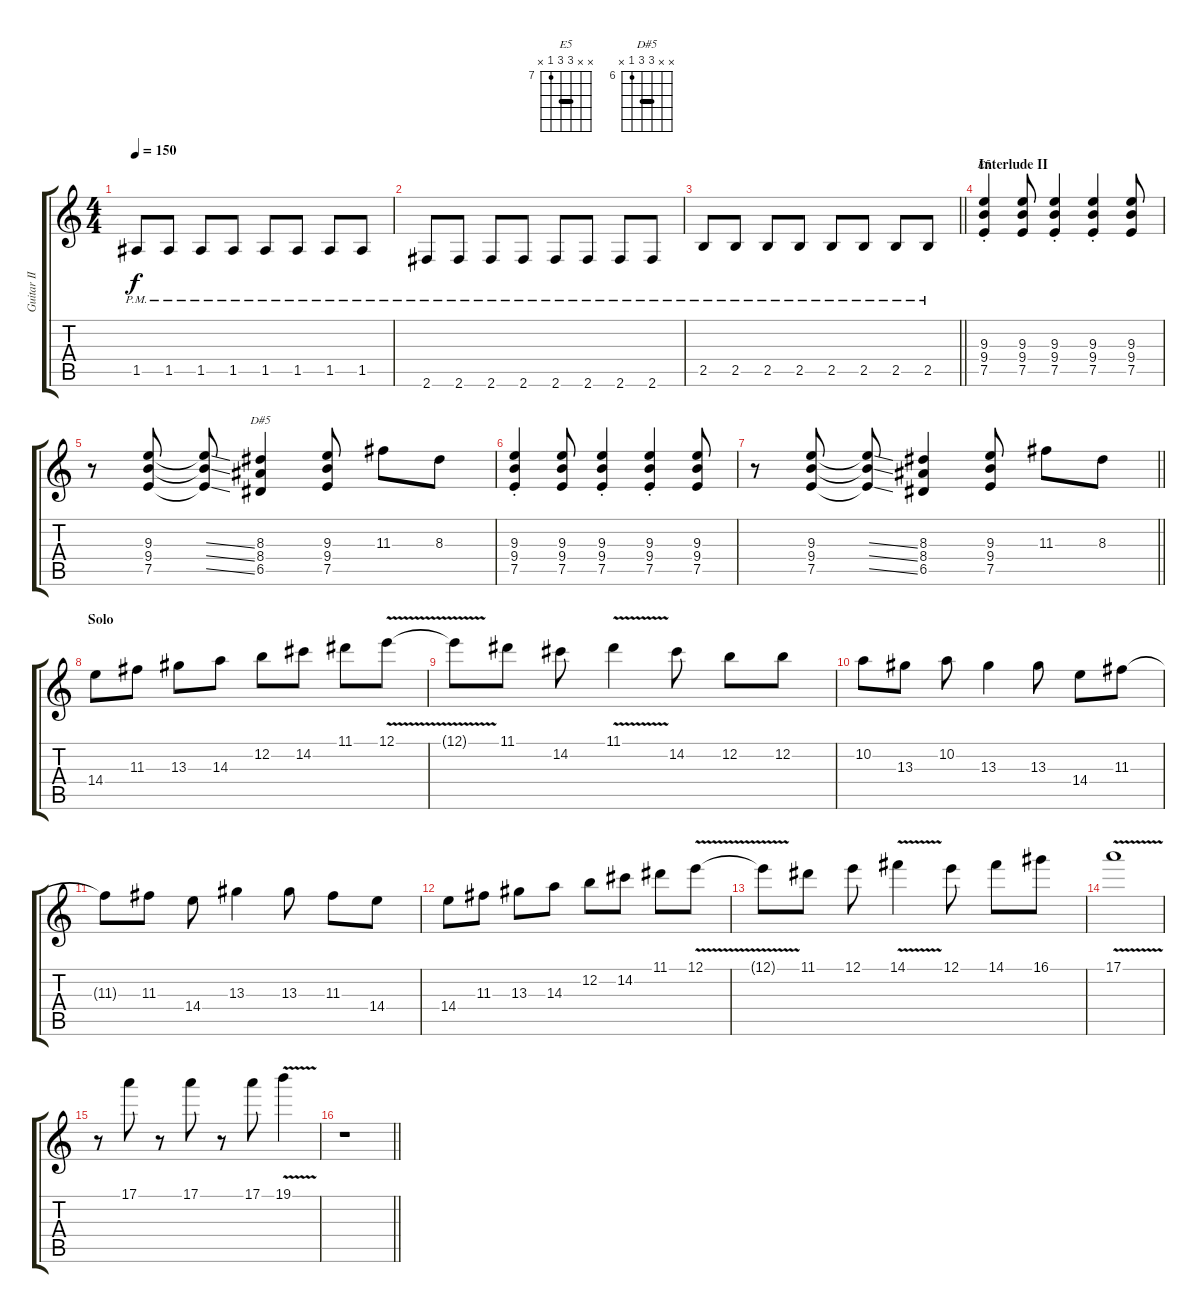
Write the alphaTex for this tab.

\track ("Guitar II" "Guitar II") {instrument distortionguitar}
\staff {score tabs}
\tuning (E4 B3 G3 D3 A2 E2) {hide}
\chord ("E5" x x 9 9 7 x) {firstfret 7 barre 9}
\chord ("D#5" x x 8 8 6 x) {firstfret 6 barre 8}
\ts (4 4)
\tempo 150
\clef g2
\ks c
1.5{pm}.8{dy f} 1.5{pm}.8 1.5{pm}.8 1.5{pm}.8 1.5{pm}.8 1.5{pm}.8 1.5{pm}.8 1.5{pm}.8 |
2.6{pm}.8 2.6{pm}.8 2.6{pm}.8 2.6{pm}.8 2.6{pm}.8 2.6{pm}.8 2.6{pm}.8 2.6{pm}.8 |
\barLineRight lightlight
2.5{pm}.8 2.5{pm}.8 2.5{pm}.8 2.5{pm}.8 2.5{pm}.8 2.5{pm}.8 2.5{pm}.8 2.5{pm}.8 |
\section ("" "Interlude II")
(9.3{st} 9.4{st} 7.5{st}).4{ch "E5" balance 8} (9.3 9.4 7.5).8 (9.3{st} 9.4{st} 7.5{st}).4 (9.3{st} 9.4{st} 7.5{st}).4 (9.3 9.4 7.5).8 |
r.8 (9.3 9.4 7.5).8 (9.3{ss t} 9.4{ss t} 7.5{ss t}).8 (8.3 8.4 6.5).4{ch "D#5"} (9.3 9.4 7.5).8 11.3.8 8.3.8 |
(9.3{st} 9.4{st} 7.5{st}).4 (9.3 9.4 7.5).8 (9.3{st} 9.4{st} 7.5{st}).4 (9.3{st} 9.4{st} 7.5{st}).4 (9.3 9.4 7.5).8 |
\barLineRight lightlight
r.8 (9.3 9.4 7.5).8 (9.3{ss t} 9.4{ss t} 7.5{ss t}).8 (8.3 8.4 6.5).4 (9.3 9.4 7.5).8 11.3.8 8.3.8 |
\section ("" "Solo")
14.4.8 11.3.8 13.3.8 14.3.8 12.2.8 14.2.8 11.1.8 12.1{v}.8 |
12.1{t}.8 11.1.8 14.2.8 11.1{v}.4 14.2.8 12.2.8 12.2.8 |
10.2.8 13.3.8 10.2.8 13.3.4 13.3.8 14.4.8 11.3.8 |
11.3{t}.8 11.3.8 14.4.8 13.3.4 13.3.8 11.3.8 14.4.8 |
14.4.8 11.3.8 13.3.8 14.3.8 12.2.8 14.2.8 11.1.8 12.1{v}.8 |
12.1{t}.8 11.1.8 12.1.8 14.1{v}.4 12.1.8 14.1.8 16.1.8 |
17.1{v}.1 |
r.8 17.1.8 r.8 17.1.8 r.8 17.1.8 19.1{v}.4 |
\barLineRight lightlight
r.1
